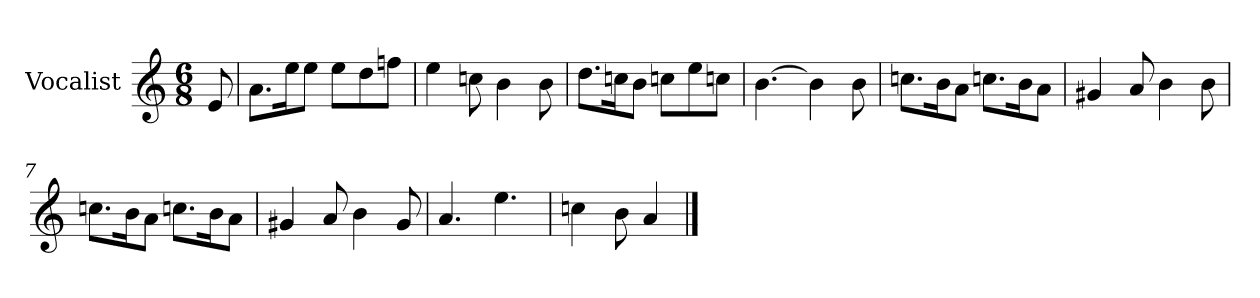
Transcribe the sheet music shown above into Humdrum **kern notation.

**kern
*part1
*staff1
*I"Vocalist
*k[]
*a:
*M6/8
=
8e
=1
8.aL
16eeK
8eeJ
8eeL
8dd
8ffnJ
=2
4ee
8ccn
4b
8b
=3
8.ddL
16ccnK
8bJ
8ccnL
8ee
8ccnJ
=4
[4.b
4b]
8b
=5
8.ccnL
16bK
8aJ
8.ccnL
16bK
8aJ
=6
4g#X
8a
4b
8b
=7
8.ccnL
16bK
8aJ
8.ccnL
16bK
8aJ
=8
4g#X
8a
4b
8g#
=9
4.a
4.ee
=10
4ccn
8b
4a
==
*-
